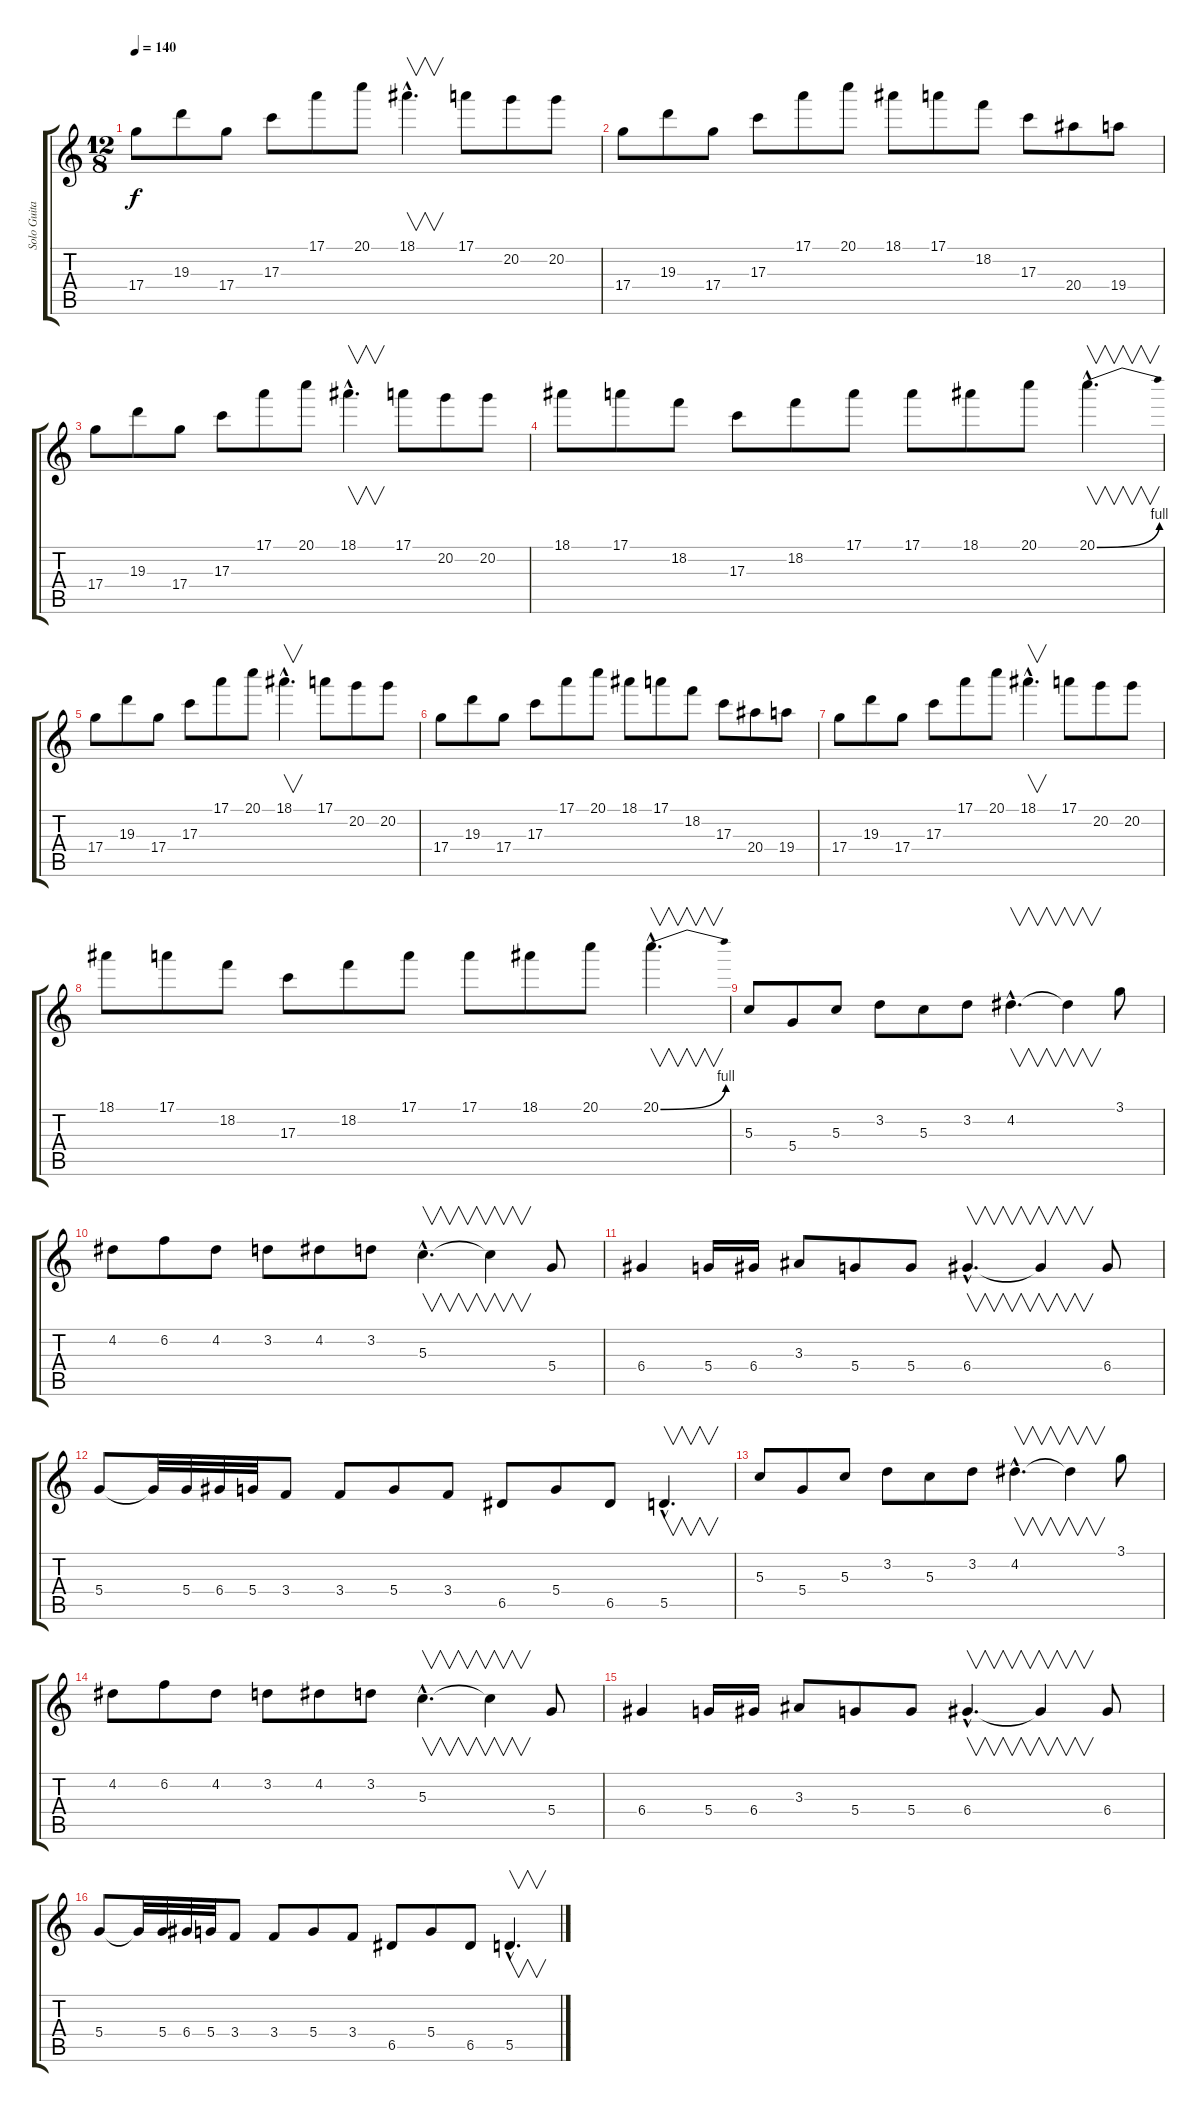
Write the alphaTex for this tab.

\track ("Solo Guitar" "Solo Guita") {instrument distortionguitar}
\staff {score tabs}
\tuning (E4 B3 G3 D3 A2 E2) {hide}
\ts (12 8)
\tempo 140
\clef g2
\ks c
17.4.8{dy f instrument distortionguitar} 19.3.8 17.4.8 17.3.8 17.1.8 20.1.8 18.1{hac}.4{v d} 17.1.8 20.2.8 20.2.8 |
17.4.8 19.3.8 17.4.8 17.3.8 17.1.8 20.1.8 18.1.8 17.1.8 18.2.8 17.3.8 20.4.8 19.4.8 |
17.4.8 19.3.8 17.4.8 17.3.8 17.1.8 20.1.8 18.1{hac}.4{v d} 17.1.8 20.2.8 20.2.8 |
18.1.8 17.1.8 18.2.8 17.3.8 18.2.8 17.1.8 17.1.8 18.1.8 20.1.8 20.1{be (bend 0 0 60 4) hac}.4{v d} |
17.4.8 19.3.8 17.4.8 17.3.8 17.1.8 20.1.8 18.1{hac}.4{v d} 17.1.8 20.2.8 20.2.8 |
17.4.8 19.3.8 17.4.8 17.3.8 17.1.8 20.1.8 18.1.8 17.1.8 18.2.8 17.3.8 20.4.8 19.4.8 |
17.4.8 19.3.8 17.4.8 17.3.8 17.1.8 20.1.8 18.1{hac}.4{v d} 17.1.8 20.2.8 20.2.8 |
18.1.8 17.1.8 18.2.8 17.3.8 18.2.8 17.1.8 17.1.8 18.1.8 20.1.8 20.1{be (bend 0 0 60 4) hac}.4{v d} |
5.3.8 5.4.8 5.3.8 3.2.8 5.3.8 3.2.8 4.2{hac}.4{v d} 4.2{t}.4{v} 3.1.8 |
4.2.8 6.2.8 4.2.8 3.2.8 4.2.8 3.2.8 5.3{hac}.4{v d} 5.3{t}.4{v} 5.4.8 |
6.4.4 5.4.16 6.4.16 3.3.8 5.4.8 5.4.8 6.4{hac}.4{v d} 6.4{t}.4{v} 6.4.8 |
5.4.8 5.4{t}.32 5.4.32 6.4.32 5.4.32 3.4.8 3.4.8 5.4.8 3.4.8 6.5.8 5.4.8 6.5.8 5.5{hac}.4{v d} |
5.3.8 5.4.8 5.3.8 3.2.8 5.3.8 3.2.8 4.2{hac}.4{v d} 4.2{t}.4{v} 3.1.8 |
4.2.8 6.2.8 4.2.8 3.2.8 4.2.8 3.2.8 5.3{hac}.4{v d} 5.3{t}.4{v} 5.4.8 |
6.4.4 5.4.16 6.4.16 3.3.8 5.4.8 5.4.8 6.4{hac}.4{v d} 6.4{t}.4{v} 6.4.8 |
5.4.8 5.4{t}.32 5.4.32 6.4.32 5.4.32 3.4.8 3.4.8 5.4.8 3.4.8 6.5.8 5.4.8 6.5.8 5.5{hac}.4{v d}
